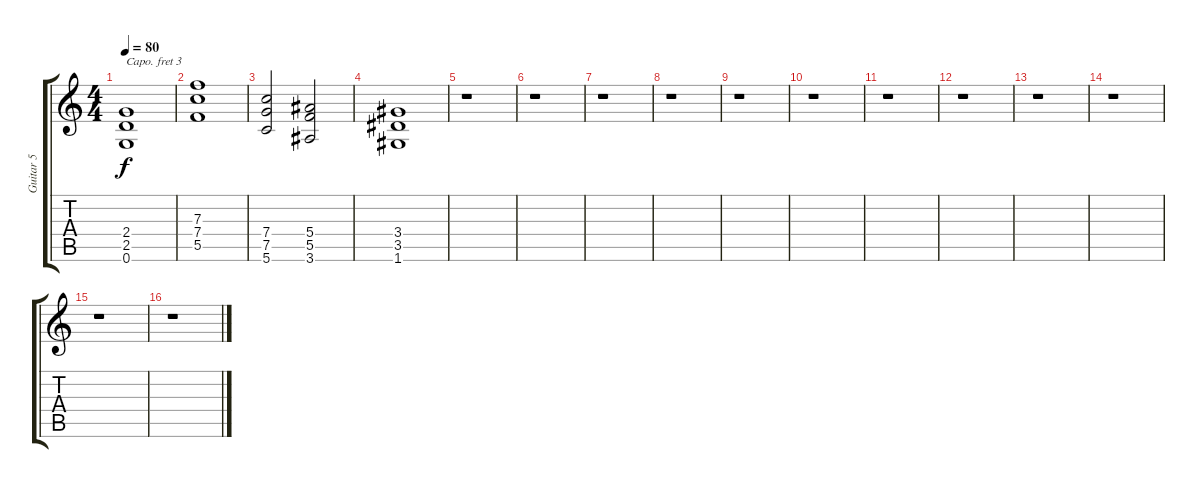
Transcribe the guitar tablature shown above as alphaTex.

\track ("Guitar 5" "Guitar 5") {instrument distortionguitar}
\staff {score tabs}
\capo 3
\tuning (E4 B3 G3 D3 A2 E2) {hide}
\ts (4 4)
\tempo 80
\clef g2
\ks c
(2.4 2.5 0.6).1{dy f} |
(7.3 7.4 5.5).1 |
(7.4 7.5 5.6).2 (5.4 5.5 3.6).2 |
(3.4 3.5 1.6).1 |
r.1 |
r.1 |
r.1 |
r.1 |
r.1 |
r.1 |
r.1 |
r.1 |
r.1 |
r.1 |
r.1 |
r.1
